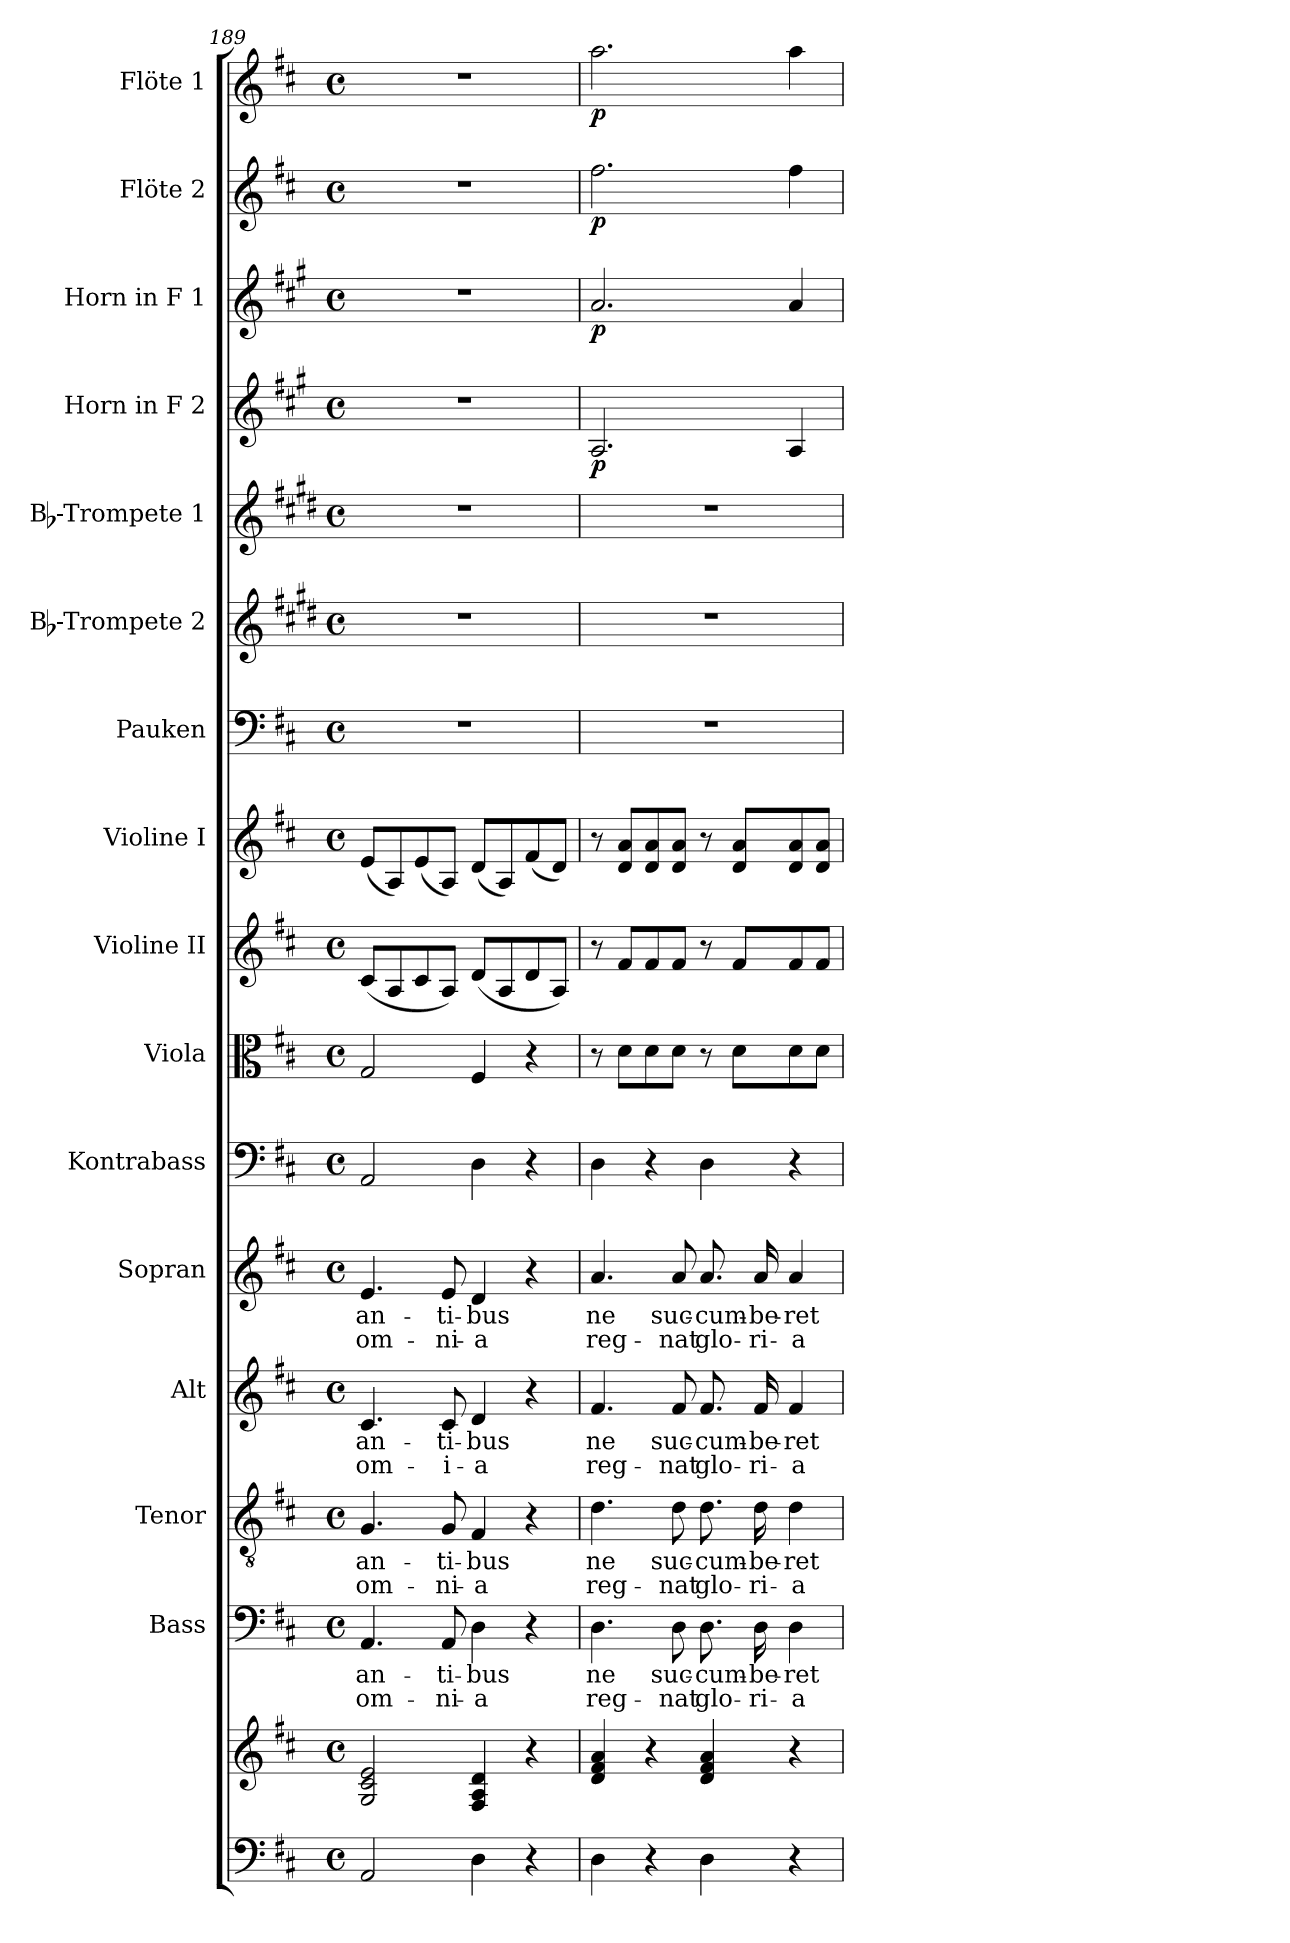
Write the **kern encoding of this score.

**kern	**kern	**kern	**text	**text	**kern	**text	**text	**kern	**text	**text	**kern	**text	**text	**kern	**kern	**kern	**kern	**kern	**kern	**kern	**kern	**dynam	**kern	**dynam	**kern	**dynam	**kern	**dynam
*part16	*part16	*part15	*part15	*part15	*part14	*part14	*part14	*part13	*part13	*part13	*part12	*part12	*part12	*part11	*part10	*part9	*part8	*part7	*part6	*part5	*part4	*part4	*part3	*part3	*part2	*part2	*part1	*part1
*staff17	*staff16	*staff15	*staff15	*staff15	*staff14	*staff14	*staff14	*staff13	*staff13	*staff13	*staff12	*staff12	*staff12	*staff11	*staff10	*staff9	*staff8	*staff7	*staff6	*staff5	*staff4	*staff4	*staff3	*staff3	*staff2	*staff2	*staff1	*staff1
*	*	*I"Bass	*	*	*I"Tenor	*	*	*I"Alt	*	*	*I"Sopran	*	*	*I"Kontrabass	*I"Viola	*I"Violine II	*I"Violine I	*I"Pauken	*I"Bb-Trompete 2	*I"Bb-Trompete 1	*I"Horn in F 2	*	*I"Horn in F 1	*	*I"Flöte 2	*	*I"Flöte 1	*
*	*	*I'B.	*	*	*I'T.	*	*	*I'A.	*	*	*I'S.	*	*	*I'Kb.	*I'Vla.	*I'Vl. II	*I'Vl. I	*I'Pk.	*I'Bb Trp. 2	*I'Bb Trp. 1	*	*	*	*	*I'Fl. 2	*	*I'Fl. 1	*
*clefF4	*clefG2	*clefF4	*	*	*clefGv2	*	*	*clefG2	*	*	*clefG2	*	*	*clefF4	*clefC3	*clefG2	*clefG2	*clefF4	*clefG2	*clefG2	*clefG2	*	*clefG2	*	*clefG2	*	*clefG2	*
*	*	*	*	*	*	*	*	*	*	*	*	*	*	*ITrd7c12	*	*	*	*	*ITrd1c2	*ITrd1c2	*ITrd4c7	*	*ITrd4c7	*	*	*	*	*
*k[f#c#]	*k[f#c#]	*k[f#c#]	*	*	*k[f#c#]	*	*	*k[f#c#]	*	*	*k[f#c#]	*	*	*k[f#c#]	*k[f#c#]	*k[f#c#]	*k[f#c#]	*k[f#c#]	*k[f#c#]	*k[f#c#]	*k[f#c#]	*	*k[f#c#]	*	*k[f#c#]	*	*k[f#c#]	*
*D:	*D:	*D:	*	*	*D:	*	*	*D:	*	*	*D:	*	*	*D:	*D:	*D:	*D:	*D:	*D:	*D:	*D:	*	*D:	*	*D:	*	*D:	*
*M4/4	*M4/4	*M4/4	*	*	*M4/4	*	*	*M4/4	*	*	*M4/4	*	*	*M4/4	*M4/4	*M4/4	*M4/4	*M4/4	*M4/4	*M4/4	*M4/4	*	*M4/4	*	*M4/4	*	*M4/4	*
*met(c)	*met(c)	*met(c)	*	*	*met(c)	*	*	*met(c)	*	*	*met(c)	*	*	*met(c)	*met(c)	*met(c)	*met(c)	*met(c)	*met(c)	*met(c)	*met(c)	*	*met(c)	*	*met(c)	*	*met(c)	*
=189	=189	=189	=189	=189	=189	=189	=189	=189	=189	=189	=189	=189	=189	=189	=189	=189	=189	=189	=189	=189	=189	=189	=189	=189	=189	=189	=189	=189
!	!	!	!LO:LY:b	!LO:LY:b	!	!LO:LY:b	!LO:LY:b	!	!LO:LY:b	!LO:LY:b	!	!LO:LY:b	!LO:LY:b	!	!	!	!	!	!	!	!	!	!	!	!	!	!	!
2AA/	2G/ 2c#/ 2e/	4.AA/	-an-	om-	4.G/	-an-	om-	4.c#/	-an-	om-	4.e/	-an-	om-	2AAA/	2G/	(<8c#/L	(<8e/L	1r	1r	1r	1r	.	1r	.	1r	.	1r	.
.	.	.	.	.	.	.	.	.	.	.	.	.	.	.	.	8A/	8A/)	.	.	.	.	.	.	.	.	.	.	.
.	.	.	.	.	.	.	.	.	.	.	.	.	.	.	.	8c#/	(<8e/	.	.	.	.	.	.	.	.	.	.	.
!	!	!	!LO:LY:b	!LO:LY:b	!	!LO:LY:b	!LO:LY:b	!	!LO:LY:b	!LO:LY:b	!	!LO:LY:b	!LO:LY:b	!	!	!	!	!	!	!	!	!	!	!	!	!	!	!
.	.	8AA/	-ti-	-ni-	8G/	-ti-	-ni-	8c#/	-ti-	-i-	8e/	-ti-	-ni-	.	.	8A/J)	8A/J)	.	.	.	.	.	.	.	.	.	.	.
!	!	!	!LO:LY:b	!LO:LY:b	!	!LO:LY:b	!LO:LY:b	!	!LO:LY:b	!LO:LY:b	!	!LO:LY:b	!LO:LY:b	!	!	!	!	!	!	!	!	!	!	!	!	!	!	!
4D\	4F#/ 4A/ 4d/	4D\	-bus	-a	4F#/	-bus	-a	4d/	-bus	-a	4d/	-bus	-a	4DD\	4F#/	(<8d/L	(<8d/L	.	.	.	.	.	.	.	.	.	.	.
.	.	.	.	.	.	.	.	.	.	.	.	.	.	.	.	8A/	8A/)	.	.	.	.	.	.	.	.	.	.	.
4r	4r	4r	.	.	4r	.	.	4r	.	.	4r	.	.	4r	4r	8d/	(<8f#/	.	.	.	.	.	.	.	.	.	.	.
.	.	.	.	.	.	.	.	.	.	.	.	.	.	.	.	8A/J)	8d/J)	.	.	.	.	.	.	.	.	.	.	.
=190	=190	=190	=190	=190	=190	=190	=190	=190	=190	=190	=190	=190	=190	=190	=190	=190	=190	=190	=190	=190	=190	=190	=190	=190	=190	=190	=190	=190
!	!	!	!LO:LY:b	!LO:LY:b	!	!LO:LY:b	!LO:LY:b	!	!LO:LY:b	!LO:LY:b	!	!LO:LY:b	!LO:LY:b	!	!	!	!	!	!	!	!	!LO:DY:b	!	!LO:DY:b	!	!LO:DY:b	!	!LO:DY:b
4D\	4d/ 4f#/ 4a/	4.D\	ne	reg-	4.d\	ne	reg-	4.f#/	ne	reg-	4.a/	ne	reg-	4DD\	8r	8r	8r	1r	1r	1r	2.D/	p	2.d/	p	2.ff#\	p	2.aa\	p
.	.	.	.	.	.	.	.	.	.	.	.	.	.	.	8d\L	8f#/L	8d/ 8a/L	.	.	.	.	.	.	.	.	.	.	.
4r	4r	.	.	.	.	.	.	.	.	.	.	.	.	4r	8d\	8f#/	8d/ 8a/	.	.	.	.	.	.	.	.	.	.	.
!	!	!	!LO:LY:b	!LO:LY:b	!	!LO:LY:b	!LO:LY:b	!	!LO:LY:b	!LO:LY:b	!	!LO:LY:b	!LO:LY:b	!	!	!	!	!	!	!	!	!	!	!	!	!	!	!
.	.	8D\	suc-	-nat	8d\	suc-	-nat	8f#/	suc-	-nat	8a/	suc-	-nat	.	8d\J	8f#/J	8d/ 8a/J	.	.	.	.	.	.	.	.	.	.	.
!	!	!	!LO:LY:b	!LO:LY:b	!	!LO:LY:b	!LO:LY:b	!	!LO:LY:b	!LO:LY:b	!	!LO:LY:b	!LO:LY:b	!	!	!	!	!	!	!	!	!	!	!	!	!	!	!
4D\	4d/ 4f#/ 4a/	8.D\	-cum-	glo-	8.d\	-cum-	glo-	8.f#/	-cum-	glo-	8.a/	-cum-	glo-	4DD\	8r	8r	8r	.	.	.	.	.	.	.	.	.	.	.
.	.	.	.	.	.	.	.	.	.	.	.	.	.	.	8d\L	8f#/L	8d/ 8a/L	.	.	.	.	.	.	.	.	.	.	.
!	!	!	!LO:LY:b	!LO:LY:b	!	!LO:LY:b	!LO:LY:b	!	!LO:LY:b	!LO:LY:b	!	!LO:LY:b	!LO:LY:b	!	!	!	!	!	!	!	!	!	!	!	!	!	!	!
.	.	16D\	-be-	-ri-	16d\	-be-	-ri-	16f#/	-be-	-ri-	16a/	-be-	-ri-	.	.	.	.	.	.	.	.	.	.	.	.	.	.	.
!	!	!	!LO:LY:b	!LO:LY:b	!	!LO:LY:b	!LO:LY:b	!	!LO:LY:b	!LO:LY:b	!	!LO:LY:b	!LO:LY:b	!	!	!	!	!	!	!	!	!	!	!	!	!	!	!
4r	4r	4D\	-ret	-a	4d\	-ret	-a	4f#/	-ret	-a	4a/	-ret	-a	4r	8d\	8f#/	8d/ 8a/	.	.	.	4D/	.	4d/	.	4ff#\	.	4aa\	.
.	.	.	.	.	.	.	.	.	.	.	.	.	.	.	8d\J	8f#/J	8d/ 8a/J	.	.	.	.	.	.	.	.	.	.	.
=	=	=	=	=	=	=	=	=	=	=	=	=	=	=	=	=	=	=	=	=	=	=	=	=	=	=	=	=
*-	*-	*-	*-	*-	*-	*-	*-	*-	*-	*-	*-	*-	*-	*-	*-	*-	*-	*-	*-	*-	*-	*-	*-	*-	*-	*-	*-	*-
